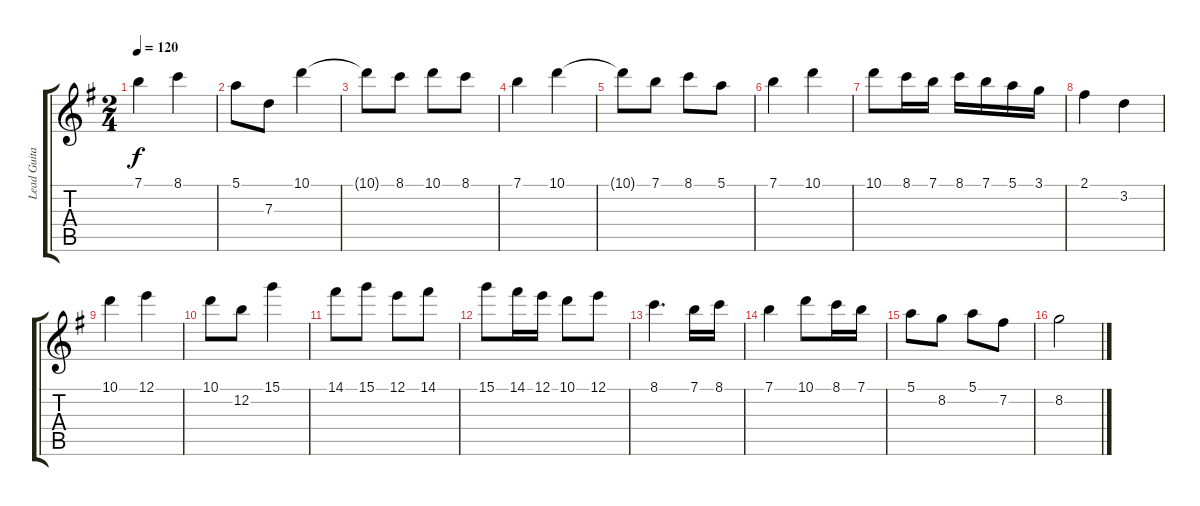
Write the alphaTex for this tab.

\track ("Lead Guitar" "Lead Guita") {instrument acousticguitarnylon}
\staff {score tabs}
\tuning (E4 B3 G3 D3 A2 E2) {hide}
\ts (2 4)
\tempo 120
\clef g2
\ks eminor
7.1.4{dy f} 8.1.4 |
5.1.8 7.3.8 10.1.4 |
10.1{t}.8 8.1.8 10.1.8 8.1.8 |
7.1.4 10.1.4 |
10.1{t}.8 7.1.8 8.1.8 5.1.8 |
7.1.4 10.1.4 |
10.1.8 8.1.16 7.1.16 8.1.16 7.1.16 5.1.16 3.1.16 |
2.1.4 3.2.4 |
10.1.4 12.1.4 |
10.1.8 12.2.8 15.1.4 |
14.1.8 15.1.8 12.1.8 14.1.8 |
15.1.8 14.1.16 12.1.16 10.1.8 12.1.8 |
8.1.4{d} 7.1.16 8.1.16 |
7.1.4 10.1.8 8.1.16 7.1.16 |
5.1.8 8.2.8 5.1.8 7.2.8 |
8.2.2
